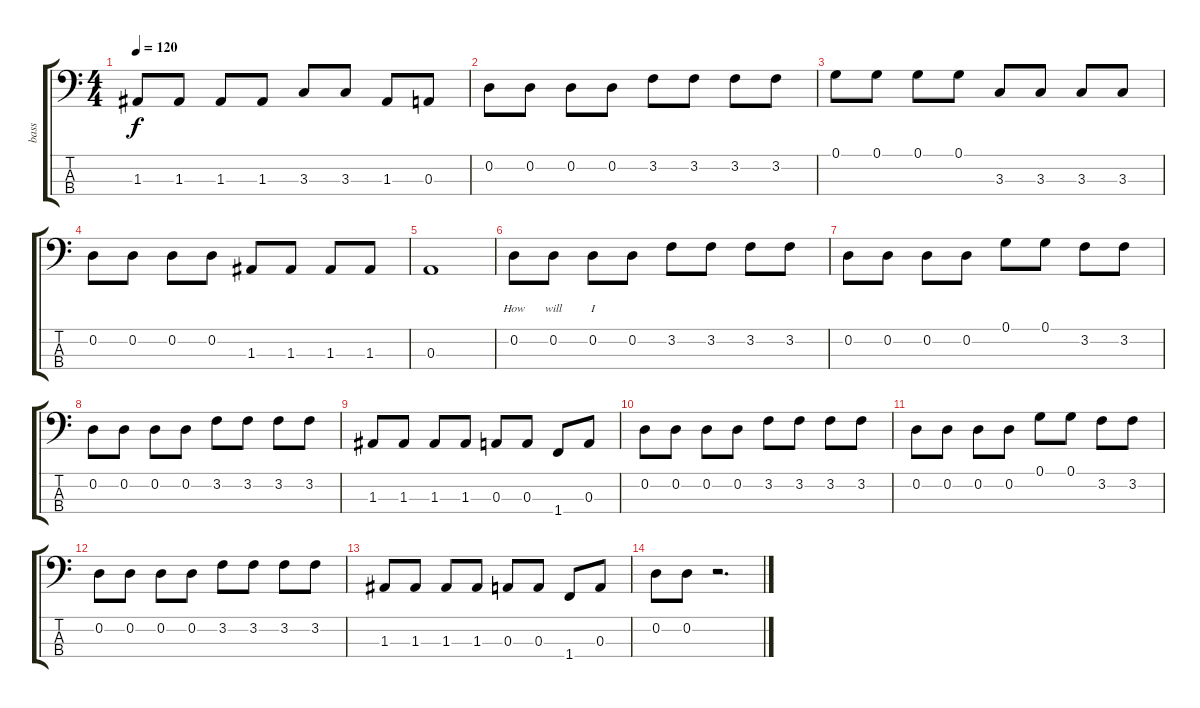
\track ("bass" "bass") {instrument electricbasspick}
\staff {score tabs}
\tuning (G2 D2 A1 E1) {hide}
\ts (4 4)
\tempo 120
\clef f4
\ks c
1.3.8{dy f} 1.3.8 1.3.8 1.3.8 3.3.8 3.3.8 1.3.8 0.3.8 |
0.2.8 0.2.8 0.2.8 0.2.8 3.2.8 3.2.8 3.2.8 3.2.8 |
0.1.8 0.1.8 0.1.8 0.1.8 3.3.8 3.3.8 3.3.8 3.3.8 |
0.2.8 0.2.8 0.2.8 0.2.8 1.3.8 1.3.8 1.3.8 1.3.8 |
0.3.1 |
0.2.8{lyrics (0 "") lyrics (1 "") lyrics (2 "") lyrics (3 "") lyrics (4 "How")} 0.2.8{lyrics (0 "") lyrics (1 "") lyrics (2 "") lyrics (3 "") lyrics (4 "will")} 0.2.8{lyrics (0 "") lyrics (1 "") lyrics (2 "") lyrics (3 "") lyrics (4 "I")} 0.2.8 3.2.8 3.2.8 3.2.8 3.2.8 |
0.2.8 0.2.8 0.2.8 0.2.8 0.1.8 0.1.8 3.2.8 3.2.8 |
0.2.8 0.2.8 0.2.8 0.2.8 3.2.8 3.2.8 3.2.8 3.2.8 |
1.3.8 1.3.8 1.3.8 1.3.8 0.3.8 0.3.8 1.4.8 0.3.8 |
0.2.8 0.2.8 0.2.8 0.2.8 3.2.8 3.2.8 3.2.8 3.2.8 |
0.2.8 0.2.8 0.2.8 0.2.8 0.1.8 0.1.8 3.2.8 3.2.8 |
0.2.8 0.2.8 0.2.8 0.2.8 3.2.8 3.2.8 3.2.8 3.2.8 |
1.3.8 1.3.8 1.3.8 1.3.8 0.3.8 0.3.8 1.4.8 0.3.8 |
0.2.8 0.2.8 r.2{d}
